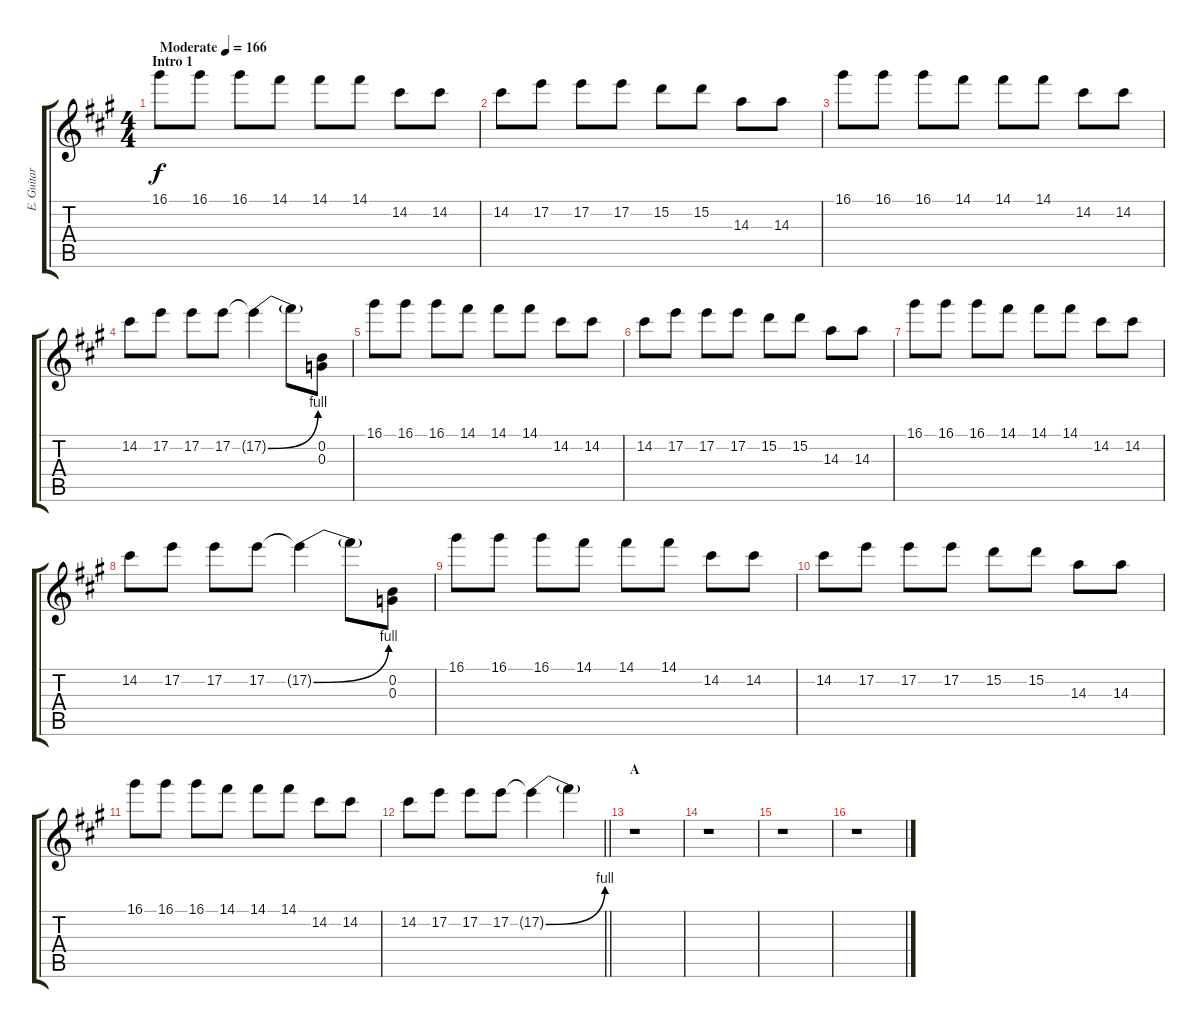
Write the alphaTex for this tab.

\track ("E. Guitar IV" "E. Guitar ") {instrument overdrivenguitar}
\staff {score tabs}
\tuning (E4 B3 G3 D3 A2 E2) {hide}
\ts (4 4)
\section ("" "Intro 1")
\tempo (166 "Moderate")
\clef g2
\ks a
16.1.8{dy f instrument overdrivenguitar} 16.1.8 16.1.8 14.1.8 14.1.8 14.1.8 14.2.8 14.2.8 |
14.2.8 17.2.8 17.2.8 17.2.8 15.2.8 15.2.8 14.3.8 14.3.8 |
16.1.8 16.1.8 16.1.8 14.1.8 14.1.8 14.1.8 14.2.8 14.2.8 |
14.2.8 17.2.8 17.2.8 17.2.8 17.2{be (bend 0 0 60 4) t}.4 17.2{t}.8 (0.2 0.3).8 |
16.1.8 16.1.8 16.1.8 14.1.8 14.1.8 14.1.8 14.2.8 14.2.8 |
14.2.8 17.2.8 17.2.8 17.2.8 15.2.8 15.2.8 14.3.8 14.3.8 |
16.1.8 16.1.8 16.1.8 14.1.8 14.1.8 14.1.8 14.2.8 14.2.8 |
14.2.8 17.2.8 17.2.8 17.2.8 17.2{be (bend 0 0 60 4) t}.4 17.2{t}.8 (0.2 0.3).8 |
16.1.8 16.1.8 16.1.8 14.1.8 14.1.8 14.1.8 14.2.8 14.2.8 |
14.2.8 17.2.8 17.2.8 17.2.8 15.2.8 15.2.8 14.3.8 14.3.8 |
16.1.8 16.1.8 16.1.8 14.1.8 14.1.8 14.1.8 14.2.8 14.2.8 |
\barLineRight lightlight
14.2.8 17.2.8 17.2.8 17.2.8 17.2{be (bend 0 0 60 4) t}.4 17.2{t}.4 |
\section ("" "A")
r.1 |
r.1 |
r.1 |
r.1
